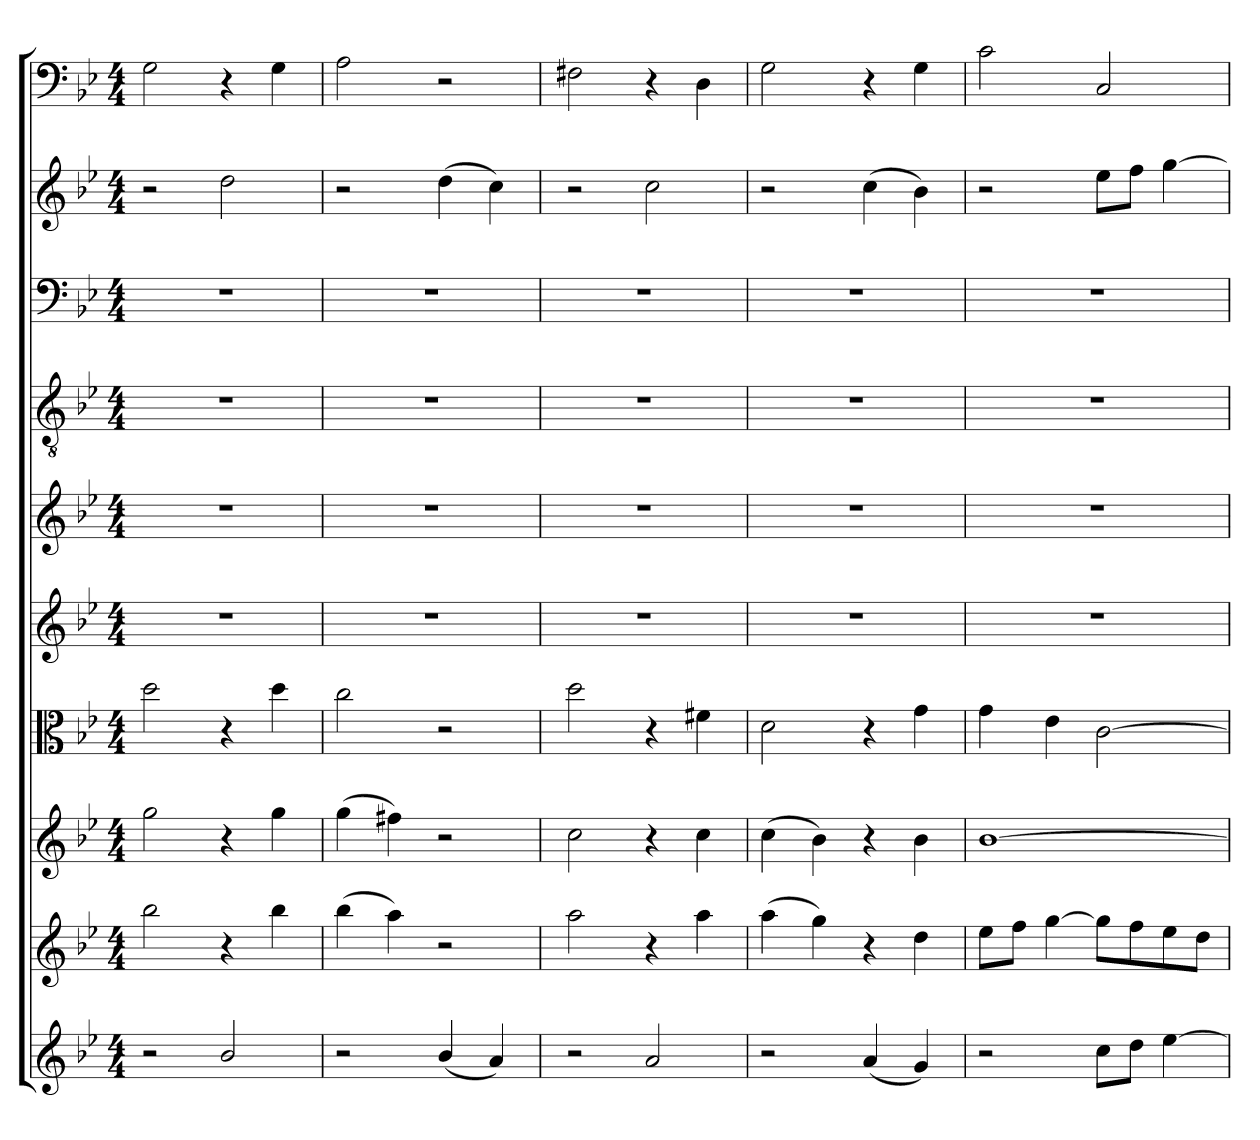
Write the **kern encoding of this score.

**kern	**kern	**kern	**kern	**kern	**kern	**kern	**kern	**kern	**kern
*part10	*part9	*part8	*part7	*part6	*part5	*part4	*part3	*part2	*part1
*staff10	*staff9	*staff8	*staff7	*staff6	*staff5	*staff4	*staff3	*staff2	*staff1
*clefG2	*clefG2	*clefG2	*clefC3	*clefG2	*clefG2	*clefGv2	*clefF4	*clefG2	*clefF4
*k[b-e-]	*k[b-e-]	*k[b-e-]	*k[b-e-]	*k[b-e-]	*k[b-e-]	*k[b-e-]	*k[b-e-]	*k[b-e-]	*k[b-e-]
*g:	*g:	*g:	*g:	*g:	*g:	*g:	*g:	*g:	*g:
*M4/4	*M4/4	*M4/4	*M4/4	*M4/4	*M4/4	*M4/4	*M4/4	*M4/4	*M4/4
=1	=1	=1	=1	=1	=1	=1	=1	=1	=1
2r	2bb-\	2gg\	2dd\	1r	1r	1r	1r	2r	2G\
2b-/	4r	4r	4r	.	.	.	.	2dd\	4r
.	4bb-\	4gg\	4dd\	.	.	.	.	.	4G\
=2	=2	=2	=2	=2	=2	=2	=2	=2	=2
2r	(4bb-\	(4gg\	2cc\	1r	1r	1r	1r	2r	2A\
.	4aa\)	4ff#X\)	.	.	.	.	.	.	.
(4b-/	2r	2r	2r	.	.	.	.	(4dd\	2r
4a/)	.	.	.	.	.	.	.	4cc\)	.
=3	=3	=3	=3	=3	=3	=3	=3	=3	=3
2r	2aa\	2cc\	2dd\	1r	1r	1r	1r	2r	2F#X\
2a/	4r	4r	4r	.	.	.	.	2cc\	4r
.	4aa\	4cc\	4f#X\	.	.	.	.	.	4D\
=4	=4	=4	=4	=4	=4	=4	=4	=4	=4
2r	(4aa\	(4cc\	2d\	1r	1r	1r	1r	2r	2G\
.	4gg\)	4b-\)	.	.	.	.	.	.	.
(4a/	4r	4r	4r	.	.	.	.	(4cc\	4r
4g/)	4dd\	4b-\	4g\	.	.	.	.	4b-\)	4G\
=5	=5	=5	=5	=5	=5	=5	=5	=5	=5
2r	8ee-\L	[1b-\	4g\	1r	1r	1r	1r	2r	2c\
.	8ff\J	.	.	.	.	.	.	.	.
.	[4gg\	.	4e-\	.	.	.	.	.	.
8cc\L	8gg\L]	.	[2c\	.	.	.	.	8ee-\L	2C/
8dd\J	8ff\	.	.	.	.	.	.	8ff\J	.
[4ee-\	8ee-\	.	.	.	.	.	.	[4gg\	.
.	8dd\J	.	.	.	.	.	.	.	.
=	=	=	=	=	=	=	=	=	=
*-	*-	*-	*-	*-	*-	*-	*-	*-	*-
